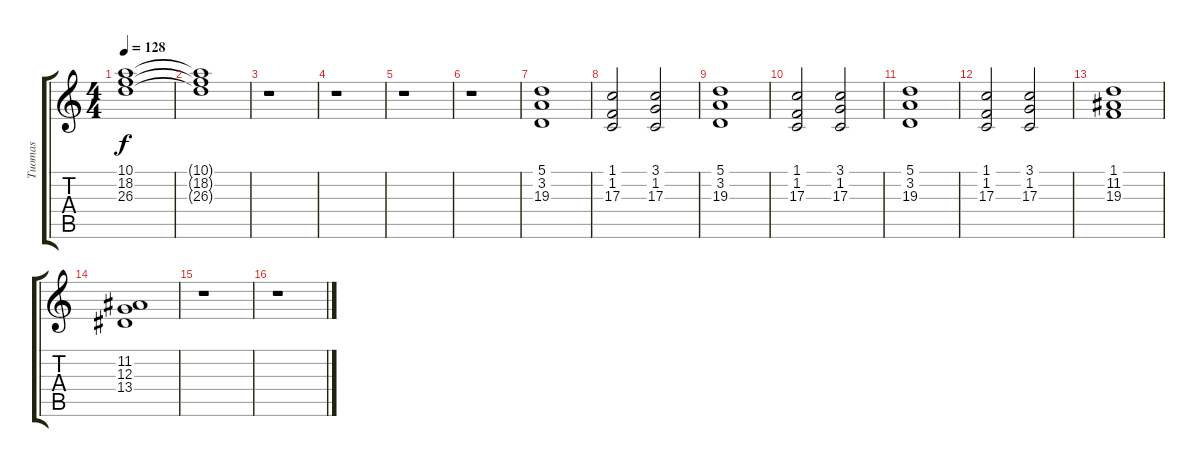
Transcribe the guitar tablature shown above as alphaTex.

\track ("Tuomas" "Tuomas") {instrument pad2warm}
\staff {score tabs}
\tuning (E4 B3 G3 D3 A2 E2) {hide}
\ts (4 4)
\tempo 128
\clef g2
\ks c
(10.1 18.2 26.3).1{dy f} |
(10.1{t} 18.2{t} 26.3{t}).1 |
r.1 |
r.1 |
r.1 |
r.1 |
(5.1 3.2 19.3).1{volume 10 instrument stringensemble1} |
(1.1 1.2 17.3).2 (3.1 1.2 17.3).2 |
(5.1 3.2 19.3).1 |
(1.1 1.2 17.3).2 (3.1 1.2 17.3).2 |
(5.1 3.2 19.3).1 |
(1.1 1.2 17.3).2 (3.1 1.2 17.3).2 |
(1.1 11.2 19.3).1 |
(11.2 12.3 13.4).1 |
r.1 |
r.1
